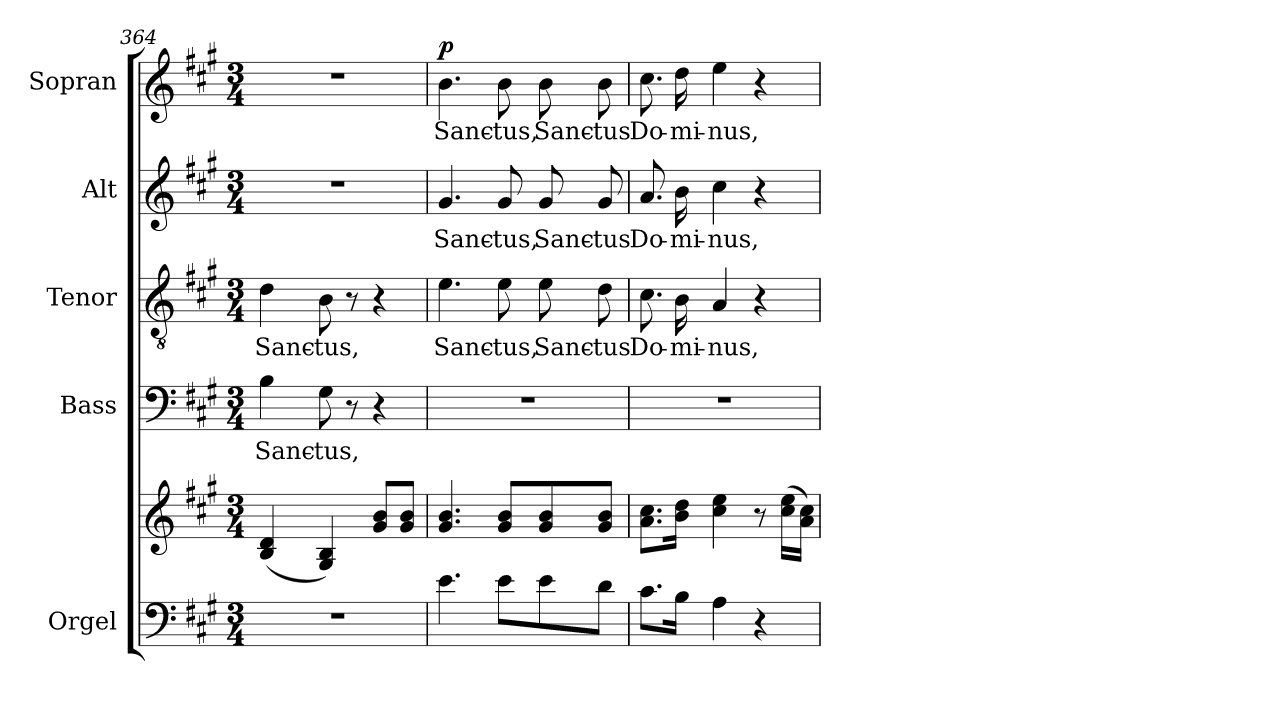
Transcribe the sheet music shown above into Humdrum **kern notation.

**kern	**kern	**kern	**text	**kern	**text	**kern	**text	**kern	**text	**dynam
*part5	*part5	*part4	*part4	*part3	*part3	*part2	*part2	*part1	*part1	*part1
*staff6	*staff5	*staff4	*staff4	*staff3	*staff3	*staff2	*staff2	*staff1	*staff1	*staff1
*I"Orgel	*	*I"Bass	*	*I"Tenor	*	*I"Alt	*	*I"Sopran	*	*
*I'Org.	*	*I'B.	*	*I'T.	*	*I'A.	*	*I'S.	*	*
*clefF4	*clefG2	*clefF4	*	*clefGv2	*	*clefG2	*	*clefG2	*	*
*k[f#c#g#]	*k[f#c#g#]	*k[f#c#g#]	*	*k[f#c#g#]	*	*k[f#c#g#]	*	*k[f#c#g#]	*	*
*A:	*A:	*A:	*	*A:	*	*A:	*	*A:	*	*
*M3/4	*M3/4	*M3/4	*	*M3/4	*	*M3/4	*	*M3/4	*	*
=364	=364	=364	=364	=364	=364	=364	=364	=364	=364	=364
!	!	!	!LO:LY:b	!	!LO:LY:b	!	!	!	!	!
2.r	(<4B/ 4d/	4B\	Sanc-	4d\	Sanc-	2.r	.	2.r	.	.
!	!	!	!LO:LY:b	!	!LO:LY:b	!	!	!	!	!
.	4G#/ 4B/)	8G#\	-tus,	8B\	-tus,	.	.	.	.	.
.	.	8r	.	8r	.	.	.	.	.	.
.	8g#/ 8b/L	4r	.	4r	.	.	.	.	.	.
.	8g#/ 8b/J	.	.	.	.	.	.	.	.	.
=365	=365	=365	=365	=365	=365	=365	=365	=365	=365	=365
!	!	!	!	!	!LO:LY:b	!	!LO:LY:b	!	!LO:LY:b	!LO:DY:a
4.e\	4.g#/ 4.b/	2.r	.	4.e\	Sanc-	4.g#/	Sanc-	4.b\	Sanc-	p
!	!	!	!	!	!LO:LY:b	!	!LO:LY:b	!	!LO:LY:b	!
8e\L	8g#/ 8b/L	.	.	8e\	-tus,	8g#/	-tus,	8b\	-tus,	.
!	!	!	!	!	!LO:LY:b	!	!LO:LY:b	!	!LO:LY:b	!
8e\	8g#/ 8b/	.	.	8e\	Sanc-	8g#/	Sanc-	8b\	Sanc-	.
!	!	!	!	!	!LO:LY:b	!	!LO:LY:b	!	!LO:LY:b	!
8d\J	8g#/ 8b/J	.	.	8d\	-tus	8g#/	-tus	8b\	-tus	.
=366	=366	=366	=366	=366	=366	=366	=366	=366	=366	=366
!	!	!	!	!	!LO:LY:b	!	!LO:LY:b	!	!LO:LY:b	!
8.c#\L	8.a\ 8.cc#\L	2.r	.	8.c#\	Do-	8.a/	Do-	8.cc#\	Do-	.
!	!	!	!	!	!LO:LY:b	!	!LO:LY:b	!	!LO:LY:b	!
16B\Jk	16b\ 16dd\Jk	.	.	16B\	-mi-	16b\	-mi-	16dd\	-mi-	.
!	!	!	!	!	!LO:LY:b	!	!LO:LY:b	!	!LO:LY:b	!
4A\	4cc#\ 4ee\	.	.	4A/	-nus,	4cc#\	-nus,	4ee\	-nus,	.
4r	8r	.	.	4r	.	4r	.	4r	.	.
.	(>16cc#\ 16ee\LL	.	.	.	.	.	.	.	.	.
.	16a\ 16cc#\JJ)	.	.	.	.	.	.	.	.	.
=	=	=	=	=	=	=	=	=	=	=
*-	*-	*-	*-	*-	*-	*-	*-	*-	*-	*-
